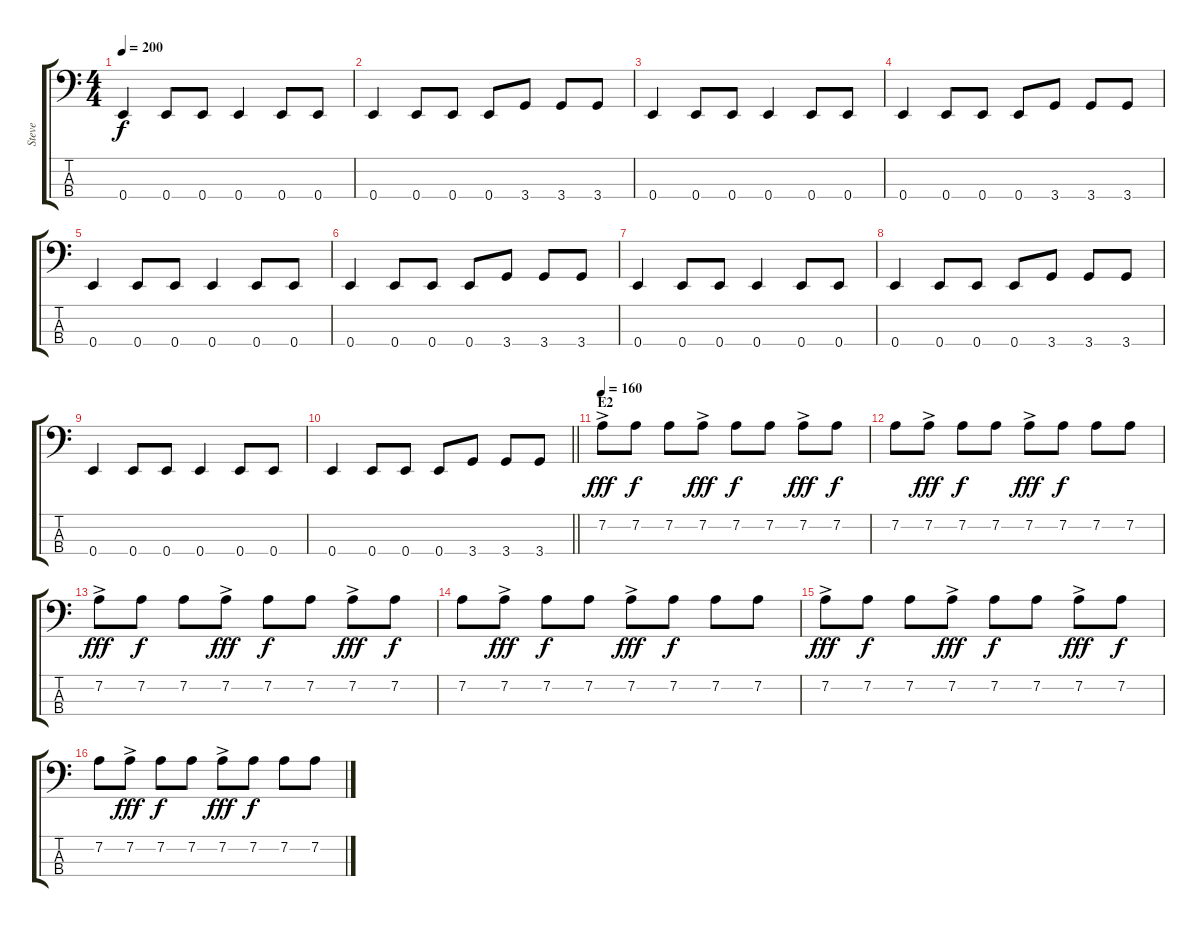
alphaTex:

\track ("Steve" "Steve") {instrument electricbassfinger}
\staff {score tabs}
\tuning (G2 D2 A1 E1) {hide}
\ts (4 4)
\tempo 200
\clef f4
\ks c
0.4.4{dy f} 0.4.8 0.4.8 0.4.4 0.4.8 0.4.8 |
0.4.4 0.4.8 0.4.8 0.4.8 3.4.8 3.4.8 3.4.8 |
0.4.4 0.4.8 0.4.8 0.4.4 0.4.8 0.4.8 |
0.4.4 0.4.8 0.4.8 0.4.8 3.4.8 3.4.8 3.4.8 |
0.4.4 0.4.8 0.4.8 0.4.4 0.4.8 0.4.8 |
0.4.4 0.4.8 0.4.8 0.4.8 3.4.8 3.4.8 3.4.8 |
0.4.4 0.4.8 0.4.8 0.4.4 0.4.8 0.4.8 |
0.4.4 0.4.8 0.4.8 0.4.8 3.4.8 3.4.8 3.4.8 |
0.4.4 0.4.8 0.4.8 0.4.4 0.4.8 0.4.8 |
\barLineRight lightlight
0.4.4 0.4.8 0.4.8 0.4.8 3.4.8 3.4.8 3.4.8 |
\section ("" "E2")
\tempo 160
7.2{ac}.8{dy fff volume 16} 7.2.8{dy f} 7.2.8 7.2{ac}.8{dy fff} 7.2.8{dy f} 7.2.8 7.2{ac}.8{dy fff} 7.2.8{dy f} |
7.2.8 7.2{ac}.8{dy fff} 7.2.8{dy f} 7.2.8 7.2{ac}.8{dy fff} 7.2.8{dy f} 7.2.8 7.2.8 |
7.2{ac}.8{dy fff} 7.2.8{dy f} 7.2.8 7.2{ac}.8{dy fff} 7.2.8{dy f} 7.2.8 7.2{ac}.8{dy fff} 7.2.8{dy f} |
7.2.8 7.2{ac}.8{dy fff} 7.2.8{dy f} 7.2.8 7.2{ac}.8{dy fff} 7.2.8{dy f} 7.2.8 7.2.8 |
7.2{ac}.8{dy fff} 7.2.8{dy f} 7.2.8 7.2{ac}.8{dy fff} 7.2.8{dy f} 7.2.8 7.2{ac}.8{dy fff} 7.2.8{dy f} |
7.2.8 7.2{ac}.8{dy fff} 7.2.8{dy f} 7.2.8 7.2{ac}.8{dy fff} 7.2.8{dy f} 7.2.8 7.2.8
